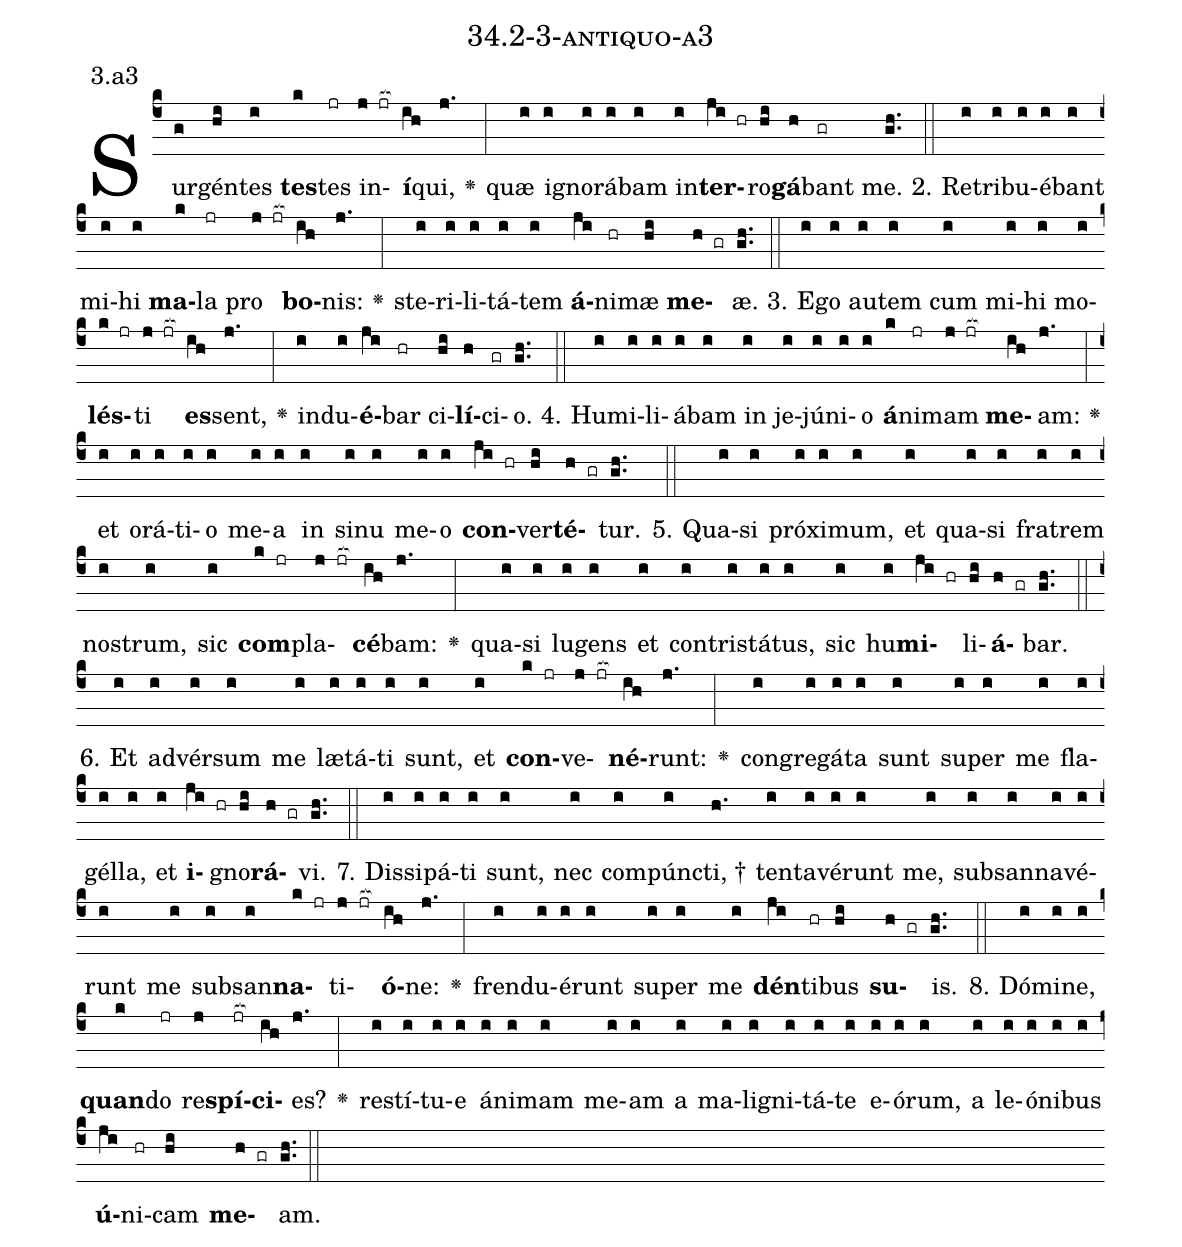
name: 34.2-3-antiquo-a3;
annotation: 3.a3;
%%
(c4)Sur(g)gén(hi)tes(i) <b>tes</b>(k)tes(jr) in(j jr[ocb:1{])<b>í</b>(ih[ocb:0}])qui,(j.) <v>\greheightstar</v>(:) quæ(i) i(i)gno(i)rá(i)bam(i) in(i)<b>ter</b>(ji hr)ro(hi)<b>gá</b>(h)bant(gr) me.(gh..) (::)
2. Re(i)tri(i)bu(i)é(i)bant(i) mi(i)hi(i) <b>ma</b>(k)la(jr) pro(j jr[ocb:1{]) <b>bo</b>(ih[ocb:0}])nis:(j.) <v>\greheightstar</v>(:) ste(i)ri(i)li(i)tá(i)tem(i) <b>á</b>(ji)ni(hr)mæ(hi) <b>me</b>(h gr)æ.(gh..) (::)
3. E(i)go(i) au(i)tem(i) cum(i) mi(i)hi(i) mo(i)<b>lés</b>(k jr)ti(j jr[ocb:1{]) <b>es</b>(ih[ocb:0}])sent,(j.) <v>\greheightstar</v>(:) ind(i)u(i)<b>é</b>(ji)bar(hr) ci(hi)<b>lí</b>(h)ci(gr)o.(gh..) (::)
4. Hu(i)mi(i)li(i)á(i)bam(i) in(i) je(i)jú(i)ni(i)o(i) <b>á</b>(k)ni(jr)mam(j jr[ocb:1{]) <b>me</b>(ih[ocb:0}])am:(j.) <v>\greheightstar</v>(:) et(i) o(i)rá(i)ti(i)o(i) me(i)a(i) in(i) si(i)nu(i) me(i)o(i) <b>con</b>(ji hr)ver(hi)<b>té</b>(h gr)tur.(gh..) (::)
5. Qua(i)si(i) pró(i)xi(i)mum,(i) et(i) qua(i)si(i) fra(i)trem(i) nos(i)trum,(i) sic(i) <b>com</b>(k jr)pla(j jr[ocb:1{])<b>cé</b>(ih[ocb:0}])bam:(j.) <v>\greheightstar</v>(:) qua(i)si(i) lu(i)gens(i) et(i) con(i)tris(i)tá(i)tus,(i) sic(i) hu(i)<b>mi</b>(ji hr)li(hi)<b>á</b>(h gr)bar.(gh..) (::)
6. Et(i) ad(i)vér(i)sum(i) me(i) læ(i)tá(i)ti(i) sunt,(i) et(i) <b>con</b>(k jr)ve(j jr[ocb:1{])<b>né</b>(ih[ocb:0}])runt:(j.) <v>\greheightstar</v>(:) con(i)gre(i)gá(i)ta(i) sunt(i) su(i)per(i) me(i) fla(i)gél(i)la,(i) et(i) <b>i</b>(ji hr)gno(hi)<b>rá</b>(h gr)vi.(gh..) (::)
7. Dis(i)si(i)pá(i)ti(i) sunt,(i) nec(i) com(i)púnc(i)ti, †(h.) ten(i)ta(i)vé(i)runt(i) me,(i) sub(i)san(i)na(i)vé(i)runt(i) me(i) sub(i)san(i)<b>na</b>(k jr)ti(j jr[ocb:1{])<b>ó</b>(ih[ocb:0}])ne:(j.) <v>\greheightstar</v>(:) fren(i)du(i)é(i)runt(i) su(i)per(i) me(i) <b>dén</b>(ji)ti(hr)bus(hi) <b>su</b>(h gr)is.(gh..) (::)
8. Dó(i)mi(i)ne,(i) <b>quan</b>(k)do(jr) re(j)<b>spí</b>(jr[ocb:1{])<b>ci</b>(ih[ocb:0}])es?(j.) <v>\greheightstar</v>(:) re(i)stí(i)tu(i)e(i) á(i)ni(i)mam(i) me(i)am(i) a(i) ma(i)li(i)gni(i)tá(i)te(i) e(i)ó(i)rum,(i) a(i) le(i)ó(i)ni(i)bus(i) <b>ú</b>(ji)ni(hr)cam(hi) <b>me</b>(h gr)am.(gh..) (::)
